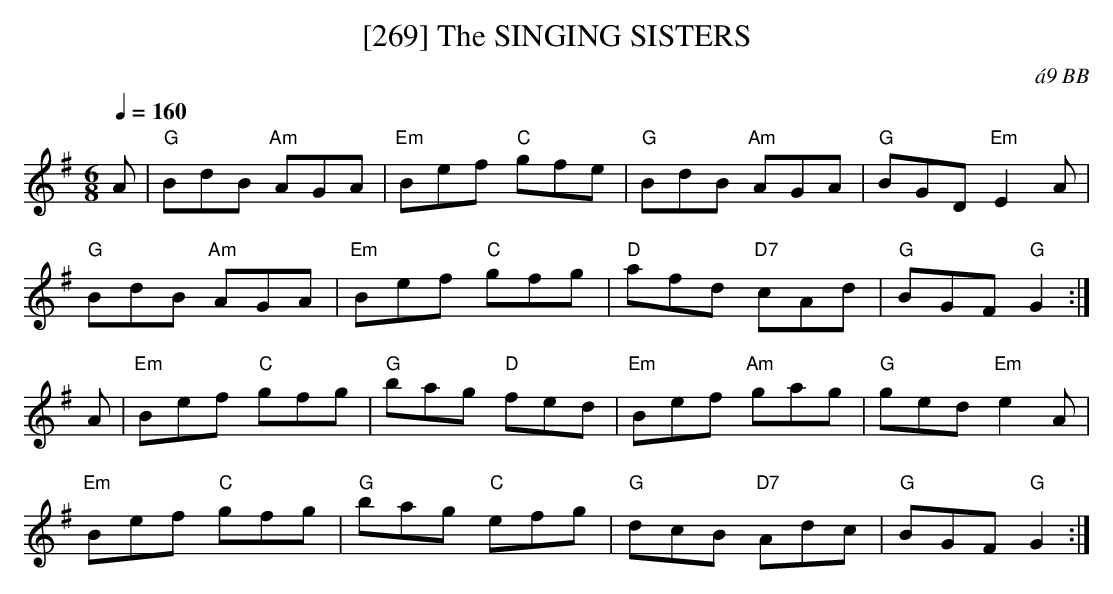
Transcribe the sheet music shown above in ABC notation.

X:1
T:[269] The SINGING SISTERS
C:\'a9 BB
Q:1/4=160
M:6/8
L:1/8
K:G
A|"G"BdB "Am"AGA|"Em"Bef "C"gfe|"G"BdB "Am"AGA|"G"BGD "Em"E2 A|
"G"BdB "Am"AGA|"Em"Bef "C"gfg|"D"afd "D7"cAd|"G"BGF "G"G2 :|
A|"Em"Bef "C"gfg|"G"bag "D"fed|"Em"Bef "Am"gag|"G"ged "Em"e2 A|
"Em"Bef "C"gfg|"G"bag "C"efg|"G"dcB "D7"Adc|"G"BGF "G"G2 :|
